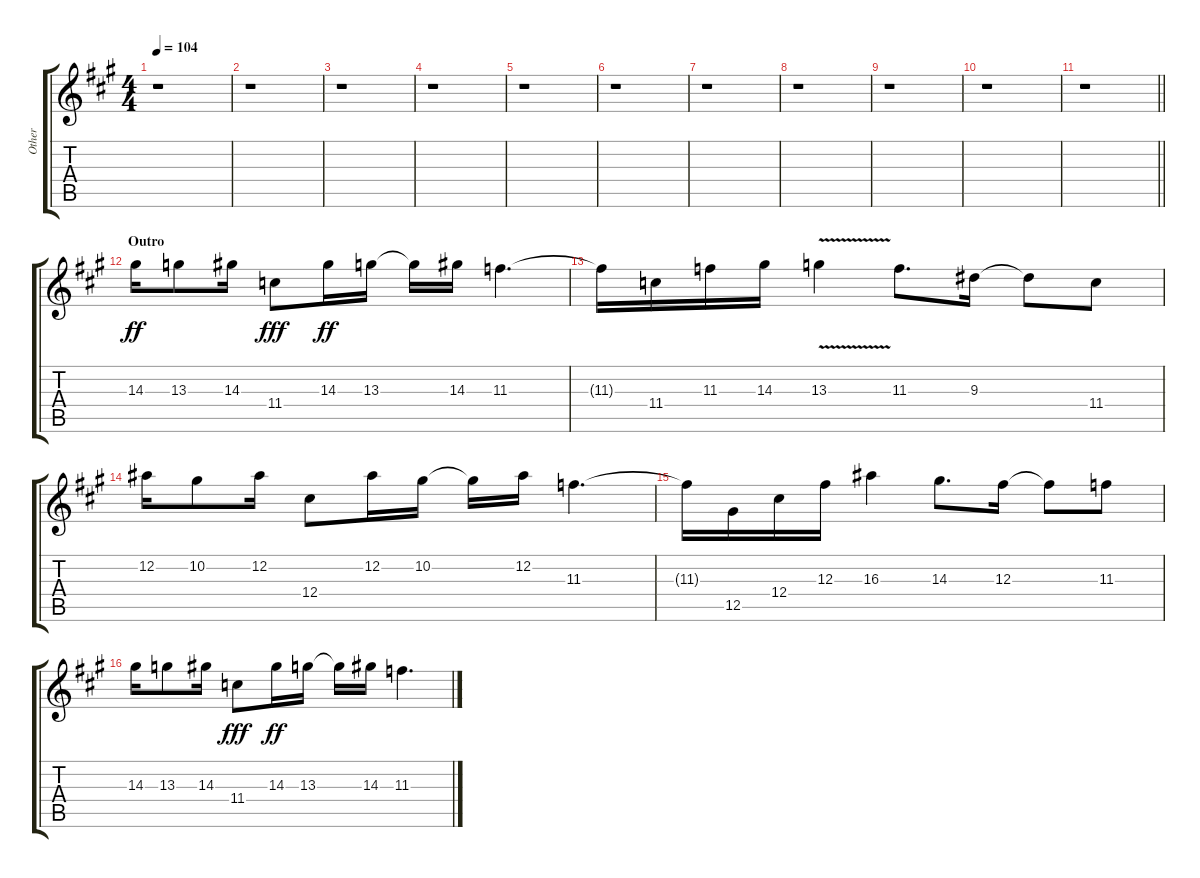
\track ("Other" "Other") {instrument overdrivenguitar}
\staff {score tabs}
\tuning (Eb4 Bb3 Gb3 Db3 Ab2 Eb2) {hide}
\ts (4 4)
\tempo 104
\clef g2
\ks a
r.1{dy ff} |
r.1 |
r.1 |
r.1 |
r.1 |
r.1 |
r.1 |
r.1 |
r.1 |
r.1 |
\barLineRight lightlight
r.1 |
\section ("" "Outro")
14.3.16{instrument distortionguitar} 13.3.8 14.3.16 11.4.8{dy fff} 14.3.16{dy ff} 13.3.16 13.3{t}.16 14.3.16 11.3.4{d} |
11.3{t}.16 11.4.16 11.3.16 14.3.16 13.3{v}.4 11.3.8{d} 9.3.16 9.3{t}.8 11.4.8 |
12.2.16 10.2.8 12.2.16 12.4.8 12.2.16 10.2.16 10.2{t}.16 12.2.16 11.3.4{d} |
11.3{t}.16 12.5.16 12.4.16 12.3.16 16.3.4 14.3.8{d} 12.3.16 12.3{t}.8 11.3.8 |
14.3.16 13.3.8 14.3.16 11.4.8{dy fff} 14.3.16{dy ff} 13.3.16 13.3{t}.16 14.3.16 11.3.4{d}
